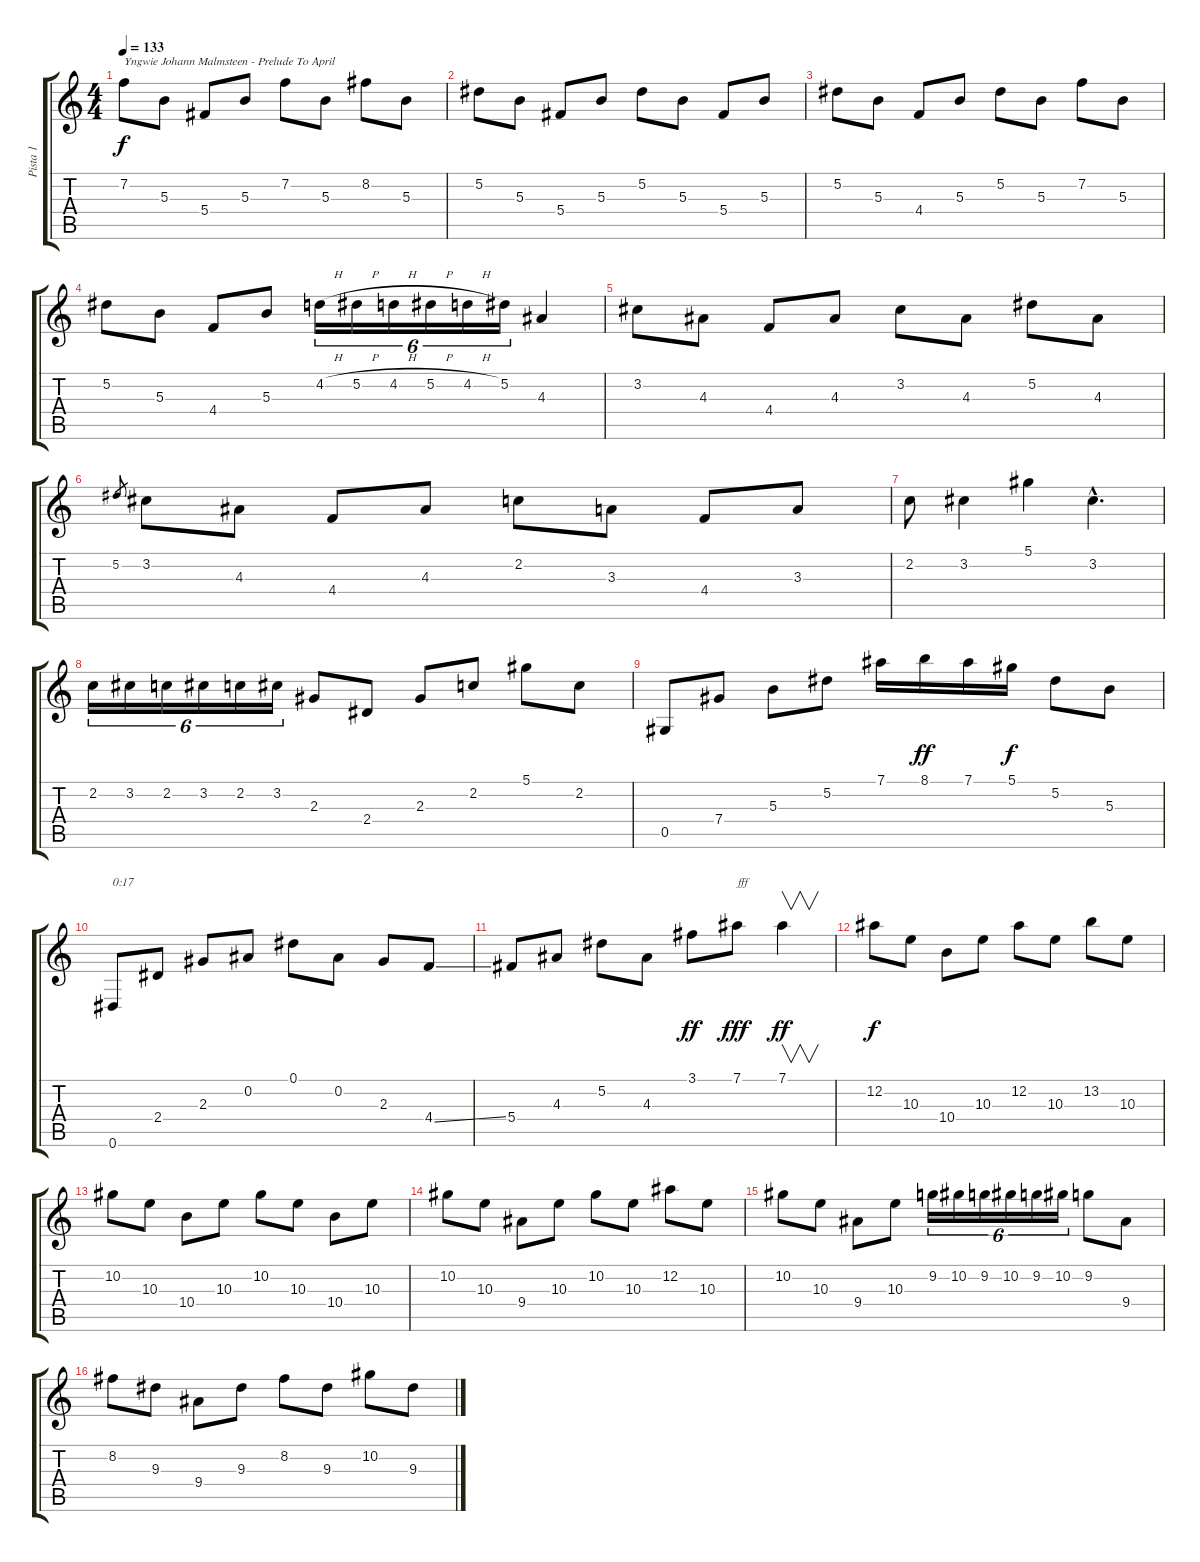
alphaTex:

\track ("Pista 1" "Pista 1") {instrument acousticguitarnylon}
\staff {score tabs}
\tuning (Eb4 Bb3 Gb3 Db3 Ab2 Eb2) {hide}
\ts (4 4)
\tempo 133
\clef g2
\ks c
7.2.8{txt "Yngwie Johann Malmsteen - Prelude To April" dy f instrument acousticguitarnylon} 5.3.8 5.4.8 5.3.8 7.2.8 5.3.8 8.2.8 5.3.8 |
5.2.8 5.3.8 5.4.8 5.3.8 5.2.8 5.3.8 5.4.8 5.3.8 |
5.2.8 5.3.8 4.4.8 5.3.8 5.2.8 5.3.8 7.2.8 5.3.8 |
5.2.8 5.3.8 4.4.8 5.3.8 4.2{h}.16{tu (6 4)} 5.2{h}.16{tu (6 4)} 4.2{h}.16{tu (6 4)} 5.2{h}.16{tu (6 4)} 4.2{h}.16{tu (6 4)} 5.2.16{tu (6 4)} 4.3.4 |
3.2.8 4.3.8 4.4.8 4.3.8 3.2.8 4.3.8 5.2.8 4.3.8 |
5.2.8{gr} 3.2.8 4.3.8 4.4.8 4.3.8 2.2.8 3.3.8 4.4.8 3.3.8 |
2.2.8 3.2.4 5.1.4 3.2{hac}.4{d} |
2.2.16{tu (6 4)} 3.2.16{tu (6 4)} 2.2.16{tu (6 4)} 3.2.16{tu (6 4)} 2.2.16{tu (6 4)} 3.2.16{tu (6 4)} 2.3.8 2.4.8 2.3.8 2.2.8 5.1.8 2.2.8 |
0.5.8 7.4.8 5.3.8 5.2.8 7.1.16 8.1.16{dy ff} 7.1.16 5.1.16{dy f} 5.2.8 5.3.8 |
0.6.8{txt "0:17"} 2.4.8 2.3.8 0.2.8 0.1.8 0.2.8 2.3.8 4.4{ss}.8 |
5.4.8 4.3.8 5.2.8 4.3.8 3.1.8{dy ff} 7.1.8{txt "fff" dy fff} 7.1.4{v dy ff} |
12.2.8{dy f} 10.3.8 10.4.8 10.3.8 12.2.8 10.3.8 13.2.8 10.3.8 |
10.2.8 10.3.8 10.4.8 10.3.8 10.2.8 10.3.8 10.4.8 10.3.8 |
10.2.8 10.3.8 9.4.8 10.3.8 10.2.8 10.3.8 12.2.8 10.3.8 |
10.2.8 10.3.8 9.4.8 10.3.8 9.2.16{tu (6 4)} 10.2.16{tu (6 4)} 9.2.16{tu (6 4)} 10.2.16{tu (6 4)} 9.2.16{tu (6 4)} 10.2.16{tu (6 4)} 9.2.8 9.4.8 |
8.2.8 9.3.8 9.4.8 9.3.8 8.2.8 9.3.8 10.2.8 9.3.8
